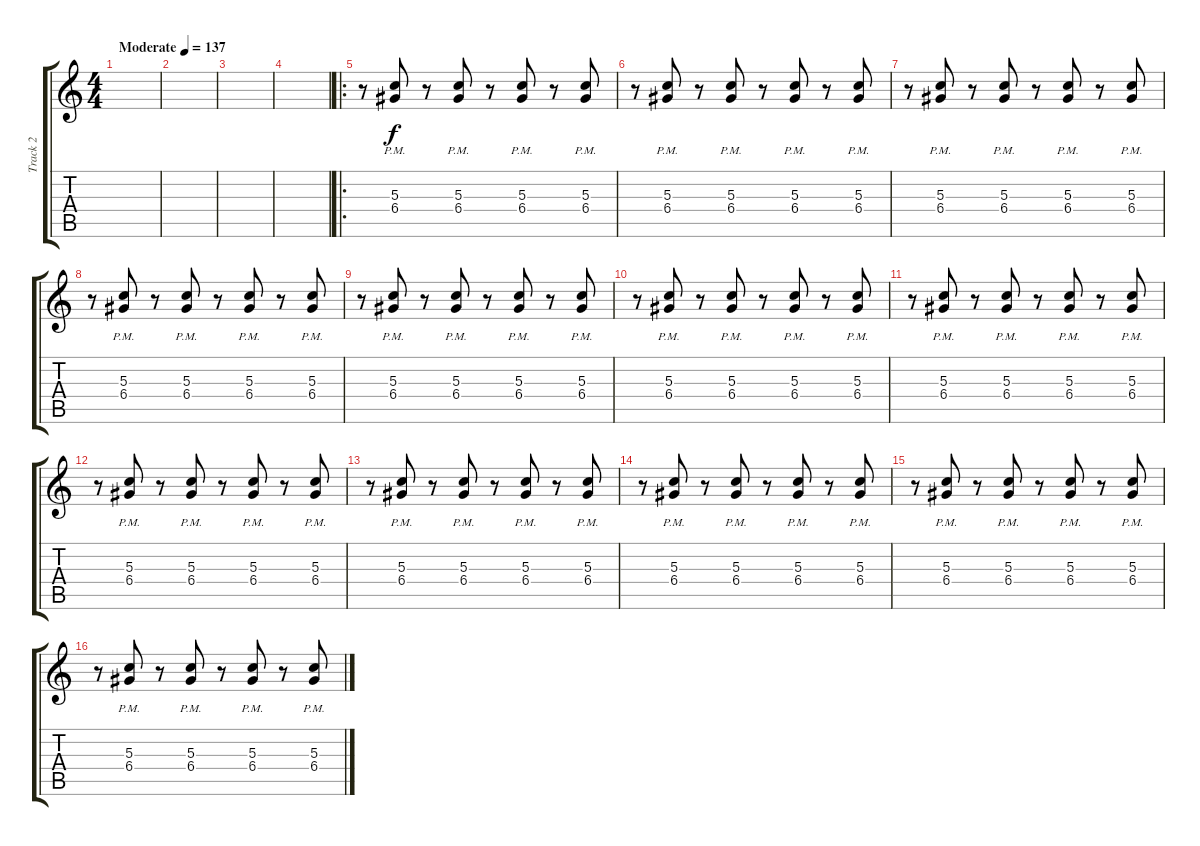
\track ("Track 2" "Track 2") {instrument electricguitarjazz}
\staff {score tabs}
\tuning (E4 B3 G3 D3 A2 E2) {hide}
\ts (4 4)
\tempo (137 "Moderate")
\clef g2
\ks c
|
|
|
|
\ro
r.8 (5.3 6.4{pm}).8 r.8 (5.3 6.4{pm}).8 r.8 (5.3 6.4{pm}).8 r.8 (5.3{pm} 6.4).8 |
r.8 (5.3 6.4{pm}).8 r.8 (5.3 6.4{pm}).8 r.8 (5.3 6.4{pm}).8 r.8 (5.3{pm} 6.4).8 |
r.8 (5.3 6.4{pm}).8 r.8 (5.3 6.4{pm}).8 r.8 (5.3 6.4{pm}).8 r.8 (5.3{pm} 6.4).8 |
r.8 (5.3 6.4{pm}).8 r.8 (5.3 6.4{pm}).8 r.8 (5.3 6.4{pm}).8 r.8 (5.3{pm} 6.4).8 |
r.8 (5.3 6.4{pm}).8 r.8 (5.3 6.4{pm}).8 r.8 (5.3 6.4{pm}).8 r.8 (5.3{pm} 6.4).8 |
r.8 (5.3 6.4{pm}).8 r.8 (5.3 6.4{pm}).8 r.8 (5.3 6.4{pm}).8 r.8 (5.3{pm} 6.4).8 |
r.8 (5.3 6.4{pm}).8 r.8 (5.3 6.4{pm}).8 r.8 (5.3 6.4{pm}).8 r.8 (5.3{pm} 6.4).8 |
r.8 (5.3 6.4{pm}).8 r.8 (5.3 6.4{pm}).8 r.8 (5.3 6.4{pm}).8 r.8 (5.3{pm} 6.4).8 |
r.8 (5.3 6.4{pm}).8 r.8 (5.3 6.4{pm}).8 r.8 (5.3 6.4{pm}).8 r.8 (5.3{pm} 6.4).8 |
r.8 (5.3 6.4{pm}).8 r.8 (5.3 6.4{pm}).8 r.8 (5.3 6.4{pm}).8 r.8 (5.3{pm} 6.4).8 |
r.8 (5.3 6.4{pm}).8 r.8 (5.3 6.4{pm}).8 r.8 (5.3 6.4{pm}).8 r.8 (5.3{pm} 6.4).8 |
r.8 (5.3 6.4{pm}).8 r.8 (5.3 6.4{pm}).8 r.8 (5.3 6.4{pm}).8 r.8 (5.3{pm} 6.4).8
